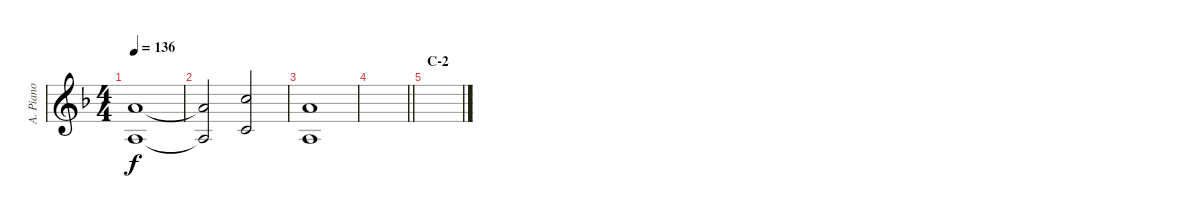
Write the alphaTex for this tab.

\track ("A. Piano" "A. Piano") {instrument acousticgrandpiano}
\staff {score}
\tuning (E4 B3 G3 D3 A2 E2 B1) {hide}
\ts (4 4)
\tempo 136
\clef g2
\ks dminor
(5.1 2.3).1{dy f} |
(5.1{t} 2.3{t}).2 (8.1 1.2).2 |
(5.1 2.3).1 |
\barLineRight lightlight
|
\section ("" "C-2")
